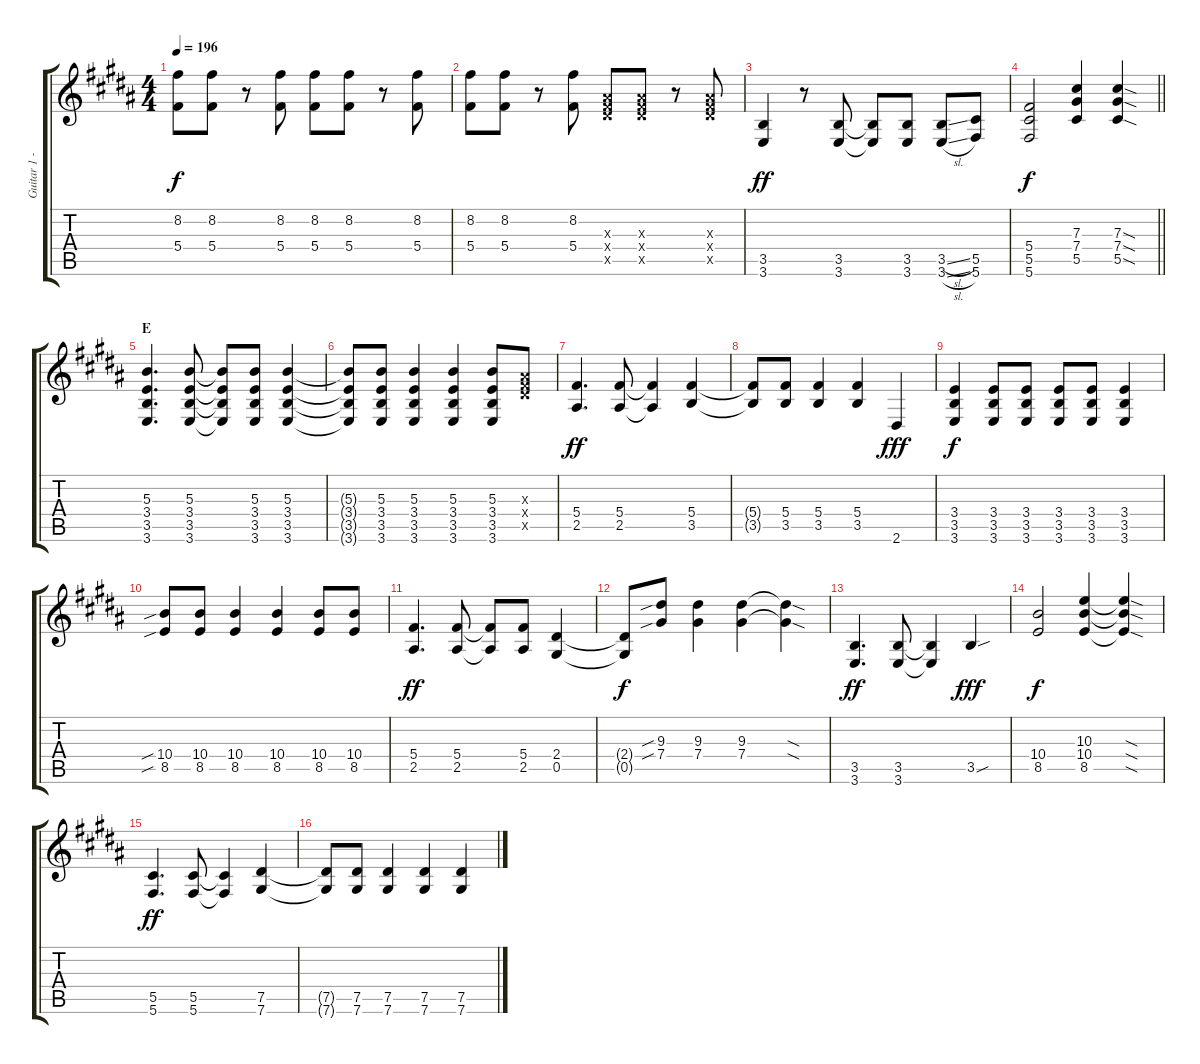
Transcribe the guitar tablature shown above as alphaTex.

\track ("Guitar 1 - Hiroshi" "Guitar 1 -") {instrument distortionguitar}
\staff {score tabs}
\tuning (Eb4 Bb3 Gb3 Db3 Ab2 Db2) {hide}
\ts (4 4)
\tempo 196
\clef g2
\ks b
(8.2 5.4).8{dy f} (8.2 5.4).8 r.8 (8.2 5.4).8 (8.2 5.4).8 (8.2 5.4).8 r.8 (8.2 5.4).8 |
(8.2 5.4).8 (8.2 5.4).8 r.8 (8.2 5.4).8 (4.3{x} 5.4{x} 7.5{x}).8 (4.3{x} 5.4{x} 7.5{x}).8 r.8 (4.3{x} 5.4{x} 7.5{x}).8 |
(3.5 3.6).4{dy ff} r.8 (3.5 3.6).8 (3.5{t} 3.6{t}).8 (3.5 3.6).8 (3.5{sl} 3.6{sl}).8 (5.5 5.6).8 |
\barLineRight lightlight
(5.4 5.5 5.6).2{dy f} (7.3 7.4 5.5).4 (7.3{sod} 7.4{sod} 5.5{sod}).4 |
\section ("" "E")
(5.3 3.4 3.5 3.6).4{d} (5.3 3.4 3.5 3.6).8 (5.3{t} 3.4{t} 3.5{t} 3.6{t}).8 (5.3 3.4 3.5 3.6).8 (5.3 3.4 3.5 3.6).4 |
(5.3{t} 3.4{t} 3.5{t} 3.6{t}).8 (5.3 3.4 3.5 3.6).8 (5.3 3.4 3.5 3.6).4 (5.3 3.4 3.5 3.6).4 (5.3 3.4 3.5 3.6).8 (4.3{x} 5.4{x} 7.5{x}).8 |
(5.4 2.5).4{d dy ff} (5.4 2.5).8 (5.4{t} 2.5{t}).4 (5.4 3.5).4 |
(5.4{t} 3.5{t}).8 (5.4 3.5).8 (5.4 3.5).4 (5.4 3.5).4 2.6.4{dy fff} |
(3.4 3.5 3.6).4{dy f} (3.4 3.5 3.6).8 (3.4 3.5 3.6).8 (3.4 3.5 3.6).8 (3.4 3.5 3.6).8 (3.4 3.5 3.6).4 |
(10.4{sib} 8.5{sib}).8 (10.4 8.5).8 (10.4 8.5).4 (10.4 8.5).4 (10.4 8.5).8 (10.4 8.5).8 |
(5.4 2.5).4{d dy ff} (5.4 2.5).8 (5.4{t} 2.5{t}).8 (5.4 2.5).8 (2.4 0.5).4 |
(2.4{t} 0.5{t}).8{dy f} (9.3{sib} 7.4{sib}).8 (9.3 7.4).4 (9.3 7.4).4 (9.3{sod t} 7.4{sod t}).4 |
(3.5 3.6).4{d dy ff} (3.5 3.6).8 (3.5{t} 3.6{t}).4 3.5{sou}.4{dy fff} |
(10.4 8.5).2{dy f} (10.3 10.4 8.5).4 (10.3{sod t} 10.4{sod t} 8.5{sod t}).4 |
(5.5 5.6).4{d dy ff} (5.5 5.6).8 (5.5{t} 5.6{t}).4 (7.5 7.6).4 |
(7.5{t} 7.6{t}).8 (7.5 7.6).8 (7.5 7.6).4 (7.5 7.6).4 (7.5 7.6).4
